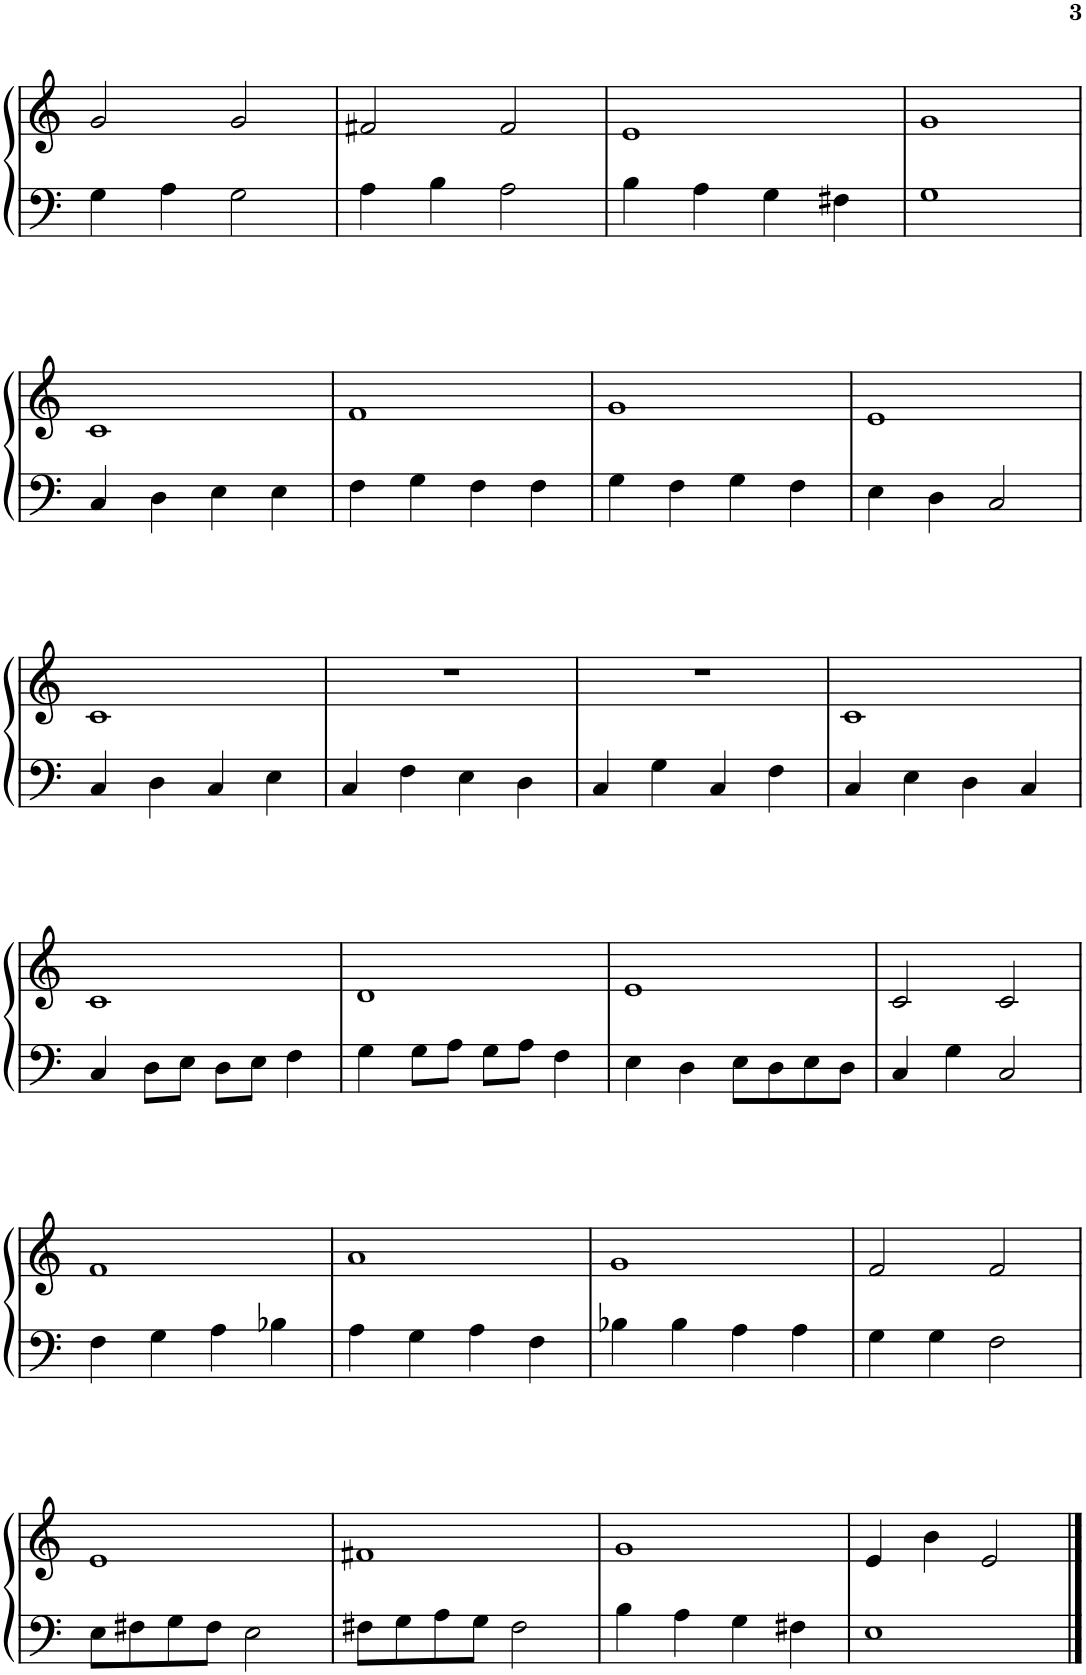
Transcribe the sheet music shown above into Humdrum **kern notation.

**kern	**kern
*part1	*part1
*staff2	*staff1
*I"Piano	*
*I'Pno.	*
!!LO:PB:g=z
*clefF4	*clefG2
*k[]	*k[]
*M4/4	*M4/4
=53	=53
4G\	2g/
4A\	.
2G\	2g/
=54	=54
4A\	2f#X/
4B\	.
2A\	2f#/
=55	=55
4B\	1e
4A\	.
4G\	.
4F#X\	.
=56	=56
1G	1g
!!LO:LB:g=z
=57	=57
4C/	1c
4D\	.
4E\	.
4E\	.
=58	=58
4F\	1f
4G\	.
4F\	.
4F\	.
=59	=59
4G\	1g
4F\	.
4G\	.
4F\	.
=60	=60
4E\	1e
4D\	.
2C/	.
!!LO:LB:g=z
=61	=61
4C/	1c
4D\	.
4C/	.
4E\	.
=62	=62
4C/	1r
4F\	.
4E\	.
4D\	.
=63	=63
4C/	1r
4G\	.
4C/	.
4F\	.
=64	=64
4C/	1c
4E\	.
4D\	.
4C/	.
!!LO:LB:g=z
=65	=65
4C/	1c
8D\L	.
8E\J	.
8D\L	.
8E\J	.
4F\	.
=66	=66
4G\	1d
8G\L	.
8A\J	.
8G\L	.
8A\J	.
4F\	.
=67	=67
4E\	1e
4D\	.
8E\L	.
8D\	.
8E\	.
8D\J	.
=68	=68
4C/	2c/
4G\	.
2C/	2c/
!!LO:LB:g=z
=69	=69
4F\	1f
4G\	.
4A\	.
4B-X\	.
=70	=70
4A\	1a
4G\	.
4A\	.
4F\	.
=71	=71
4B-X\	1g
4B-\	.
4A\	.
4A\	.
=72	=72
4G\	2f/
4G\	.
2F\	2f/
!!LO:LB:g=z
=73	=73
8E\L	1e
8F#X\	.
8G\	.
8F#\J	.
2E\	.
=74	=74
8F#X\L	1f#X
8G\	.
8A\	.
8G\J	.
2F#\	.
=75	=75
4B\	1g
4A\	.
4G\	.
4F#X\	.
=76	=76
1E	4e/
.	4b\
.	2e/
==	==
*-	*-
